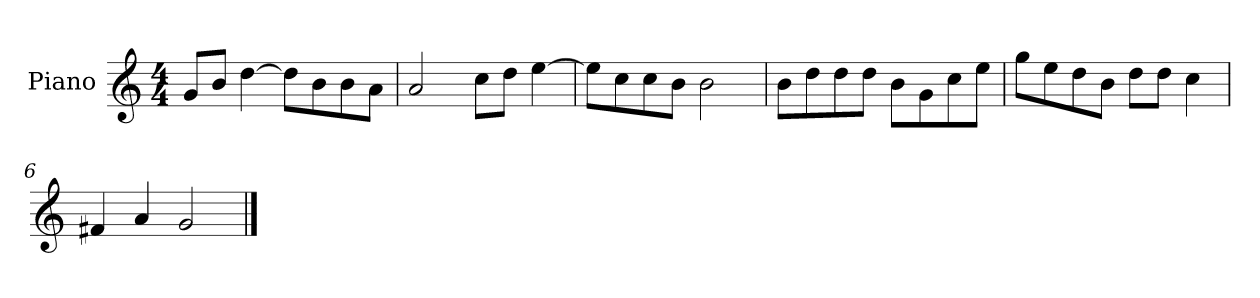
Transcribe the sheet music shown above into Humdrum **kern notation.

**kern
*part1
*staff1
*I"Piano
*I'P-no
*clefG2
*k[]
*M4/4
*MM90
=1
8g/L
8b/J
[4dd\
8dd\L]
8b\
8b\
8a\J
=2
2a/
8cc\L
8dd\J
[4ee\
=3
8ee\L]
8cc\
8cc\
8b\J
2b\
=4
8b\L
8dd\
8dd\
8dd\J
8b\L
8g\
8cc\
8ee\J
=5
8gg\L
8ee\
8dd\
8b\J
8dd\L
8dd\J
4cc\
=6
4f#X/
4a/
2g/
==
*-
